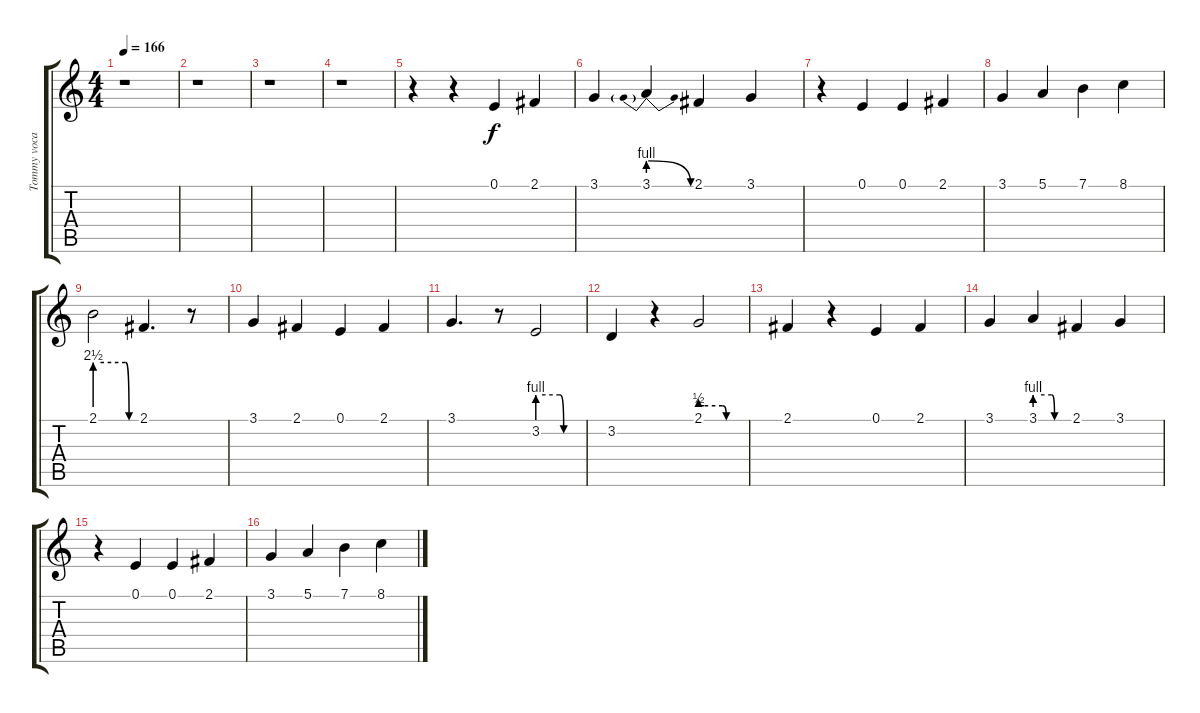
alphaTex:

\track ("Tommy vocal" "Tommy voca") {instrument flute}
\staff {score tabs}
\tuning (E4 B3 G3 D3 A2 E2) {hide}
\ts (4 4)
\tempo 166
\clef g2
\ks c
r.1{dy f} |
r.1 |
r.1 |
r.1 |
r.4 r.4 0.1.4 2.1.4 |
3.1.4 3.1{be (prebendrelease 0 4 60 0)}.4 2.1.4 3.1.4 |
r.4 0.1.4 0.1.4 2.1.4 |
3.1.4 5.1.4 7.1.4 8.1.4 |
2.1{be (custom 0 10 45 10 50 0 55 0 60 0)}.2 2.1.4{d} r.8 |
3.1.4 2.1.4 0.1.4 2.1.4 |
3.1.4{d} r.8 3.2{be (custom 0 4 30 4 35 0 40 0 60 0)}.2 |
3.2.4 r.4 2.1{be (custom 0 2 5 2 30 2 35 0 40 0 60 0)}.2 |
2.1.4 r.4 0.1.4 2.1.4 |
3.1.4 3.1{be (custom 0 4 30 4 35 0 40 0 60 0)}.4 2.1.4 3.1.4 |
r.4 0.1.4 0.1.4 2.1.4 |
3.1.4 5.1.4 7.1.4 8.1.4
